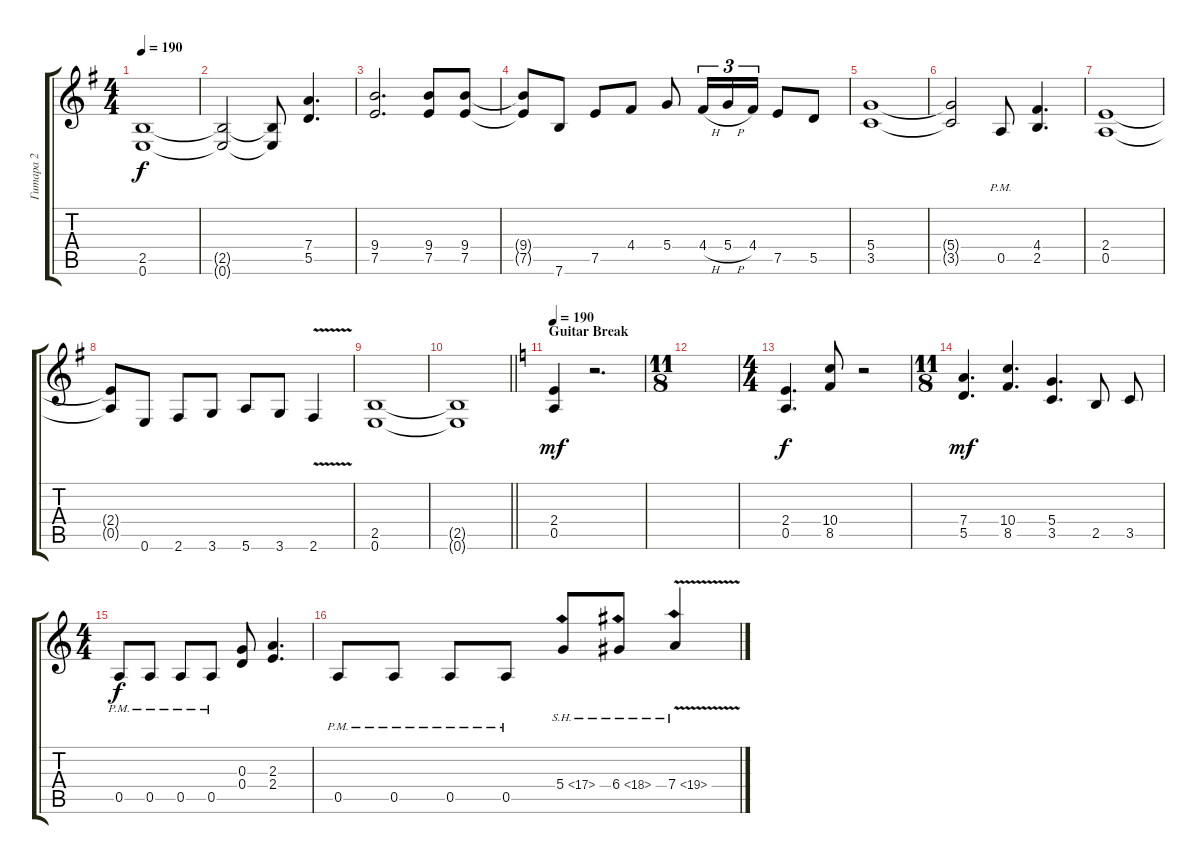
\track ("Гитара 2" "Гитара 2") {instrument distortionguitar}
\staff {score tabs}
\tuning (E4 B3 G3 D3 A2 E2) {hide}
\ts (4 4)
\tempo 190
\clef g2
\ks eminor
(2.5 0.6).1{dy f} |
(2.5{t} 0.6{t}).2 (2.5{t} 0.6{t}).8 (7.4 5.5).4{d} |
(9.4 7.5).2{d} (9.4 7.5).8 (9.4 7.5).8 |
(9.4{t} 7.5{t}).8 7.6.8 7.5.8 4.4.8 5.4.8 4.4{h}.16{tu (3 2)} 5.4{h}.16{tu (3 2)} 4.4.16{tu (3 2)} 7.5.8 5.5.8 |
(5.4 3.5).1 |
(5.4{t} 3.5{t}).2 0.5{pm}.8 (4.4 2.5).4{d} |
(2.4 0.5).1 |
(2.4{t} 0.5{t}).8 0.6.8 2.6.8 3.6.8 5.6.8 3.6.8 2.6{v}.4 |
(2.5 0.6).1 |
\barLineRight lightlight
(2.5{t} 0.6{t}).1 |
\section ("" "Guitar Break")
\tempo 190
\ks aminor
(2.4 0.5).4{dy mf} r.2{d} |
\ts (11 8)
|
\ts (4 4)
(2.4 0.5).4{d dy f} (10.4 8.5).8 r.2 |
\ts (11 8)
(7.4 5.5).4{d dy mf} (10.4 8.5).4{d} (5.4 3.5).4{d} 2.5.8 3.5.8 |
\ts (4 4)
0.5{pm}.8{dy f} 0.5{pm}.8 0.5{pm}.8 0.5{pm}.8 (0.3 0.4).8 (2.3 2.4).4{d} |
0.5{pm}.8 0.5{pm}.8 0.5{pm}.8 0.5{pm}.8 5.4{sh 12}.8 6.4{sh 12}.8 7.4{sh 12 v}.4
